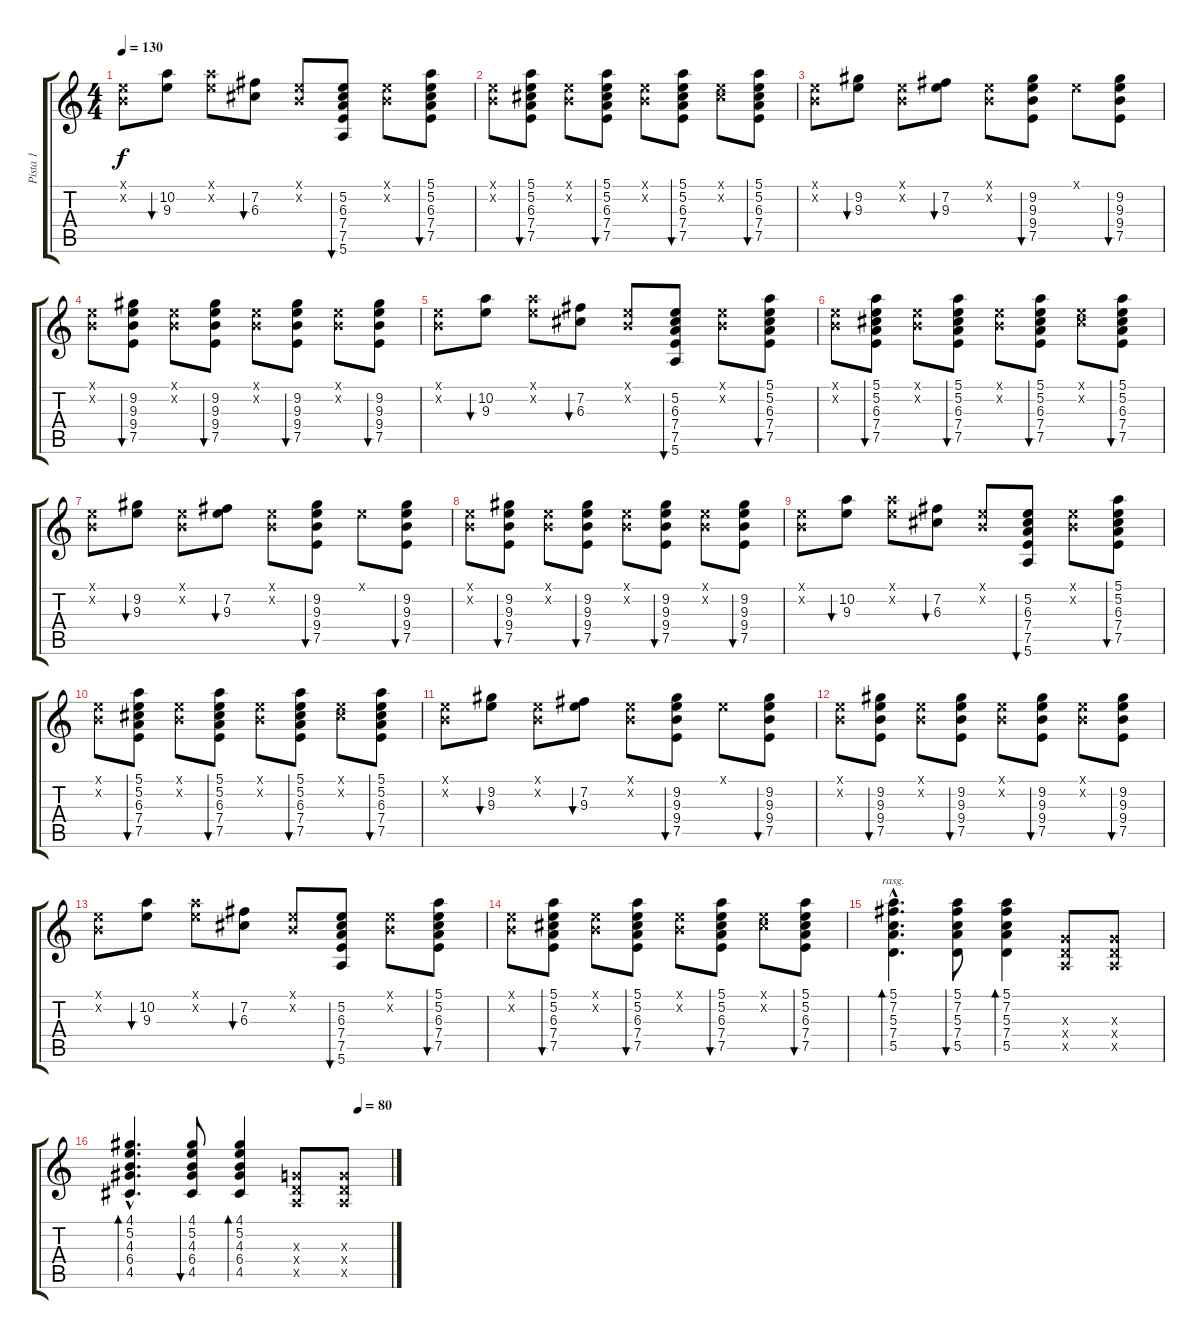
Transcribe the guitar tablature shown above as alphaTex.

\track ("Pista 1" "Pista 1") {instrument electricguitarclean}
\staff {score tabs}
\tuning (E4 B3 G3 D3 A2 E2) {hide}
\ts (4 4)
\tempo 130
\clef g2
\ks c
(0.1{x} 0.2{x}).8{dy f} (10.2 9.3).8{bu 60} (5.1{x} 5.2{x}).8 (7.2 6.3).8{bu 60} (0.1{x} 0.2{x}).8 (5.2 6.3 7.4 7.5 5.6).8{bu 60} (0.1{x} 0.2{x}).8 (5.1 5.2 6.3 7.4 7.5).8{bu 60} |
(0.1{x} 0.2{x}).8 (5.1 5.2 6.3 7.4 7.5).8{bu 60} (0.1{x} 0.2{x}).8 (5.1 5.2 6.3 7.4 7.5).8{bu 60} (0.1{x} 0.2{x}).8 (5.1 5.2 6.3 7.4 7.5).8{bu 60} (0.1{x} 2.2{x}).8 (5.1 5.2 6.3 7.4 7.5).8{bu 60} |
(0.1{x} 0.2{x}).8 (9.2 9.3).8{bu 60} (0.1{x} 0.2{x}).8 (7.2 9.3).8{bu 60} (0.1{x} 0.2{x}).8 (9.2 9.3 9.4 7.5).8{bu 60} 0.1{x}.8 (9.2 9.3 9.4 7.5).8{bu 60} |
(0.1{x} 0.2{x}).8 (9.2 9.3 9.4 7.5).8{bu 60} (0.1{x} 0.2{x}).8 (9.2 9.3 9.4 7.5).8{bu 60} (0.1{x} 0.2{x}).8 (9.2 9.3 9.4 7.5).8{bu 60} (0.1{x} 0.2{x}).8 (9.2 9.3 9.4 7.5).8{bu 60} |
(0.1{x} 0.2{x}).8 (10.2 9.3).8{bu 60} (5.1{x} 5.2{x}).8 (7.2 6.3).8{bu 60} (0.1{x} 0.2{x}).8 (5.2 6.3 7.4 7.5 5.6).8{bu 60} (0.1{x} 0.2{x}).8 (5.1 5.2 6.3 7.4 7.5).8{bu 60} |
(0.1{x} 0.2{x}).8 (5.1 5.2 6.3 7.4 7.5).8{bu 60} (0.1{x} 0.2{x}).8 (5.1 5.2 6.3 7.4 7.5).8{bu 60} (0.1{x} 0.2{x}).8 (5.1 5.2 6.3 7.4 7.5).8{bu 60} (0.1{x} 2.2{x}).8 (5.1 5.2 6.3 7.4 7.5).8{bu 60} |
(0.1{x} 0.2{x}).8 (9.2 9.3).8{bu 60} (0.1{x} 0.2{x}).8 (7.2 9.3).8{bu 60} (0.1{x} 0.2{x}).8 (9.2 9.3 9.4 7.5).8{bu 60} 0.1{x}.8 (9.2 9.3 9.4 7.5).8{bu 60} |
(0.1{x} 0.2{x}).8 (9.2 9.3 9.4 7.5).8{bu 60} (0.1{x} 0.2{x}).8 (9.2 9.3 9.4 7.5).8{bu 60} (0.1{x} 0.2{x}).8 (9.2 9.3 9.4 7.5).8{bu 60} (0.1{x} 0.2{x}).8 (9.2 9.3 9.4 7.5).8{bu 60} |
(0.1{x} 0.2{x}).8 (10.2 9.3).8{bu 60} (5.1{x} 5.2{x}).8 (7.2 6.3).8{bu 60} (0.1{x} 0.2{x}).8 (5.2 6.3 7.4 7.5 5.6).8{bu 60} (0.1{x} 0.2{x}).8 (5.1 5.2 6.3 7.4 7.5).8{bu 60} |
(0.1{x} 0.2{x}).8 (5.1 5.2 6.3 7.4 7.5).8{bu 60} (0.1{x} 0.2{x}).8 (5.1 5.2 6.3 7.4 7.5).8{bu 60} (0.1{x} 0.2{x}).8 (5.1 5.2 6.3 7.4 7.5).8{bu 60} (0.1{x} 2.2{x}).8 (5.1 5.2 6.3 7.4 7.5).8{bu 60} |
(0.1{x} 0.2{x}).8 (9.2 9.3).8{bu 60} (0.1{x} 0.2{x}).8 (7.2 9.3).8{bu 60} (0.1{x} 0.2{x}).8 (9.2 9.3 9.4 7.5).8{bu 60} 0.1{x}.8 (9.2 9.3 9.4 7.5).8{bu 60} |
(0.1{x} 0.2{x}).8 (9.2 9.3 9.4 7.5).8{bu 60} (0.1{x} 0.2{x}).8 (9.2 9.3 9.4 7.5).8{bu 60} (0.1{x} 0.2{x}).8 (9.2 9.3 9.4 7.5).8{bu 60} (0.1{x} 0.2{x}).8 (9.2 9.3 9.4 7.5).8{bu 60} |
(0.1{x} 0.2{x}).8 (10.2 9.3).8{bu 60} (5.1{x} 5.2{x}).8 (7.2 6.3).8{bu 60} (0.1{x} 0.2{x}).8 (5.2 6.3 7.4 7.5 5.6).8{bu 60} (0.1{x} 0.2{x}).8 (5.1 5.2 6.3 7.4 7.5).8{bu 60} |
(0.1{x} 0.2{x}).8 (5.1 5.2 6.3 7.4 7.5).8{bu 60} (0.1{x} 0.2{x}).8 (5.1 5.2 6.3 7.4 7.5).8{bu 60} (0.1{x} 0.2{x}).8 (5.1 5.2 6.3 7.4 7.5).8{bu 60} (0.1{x} 2.2{x}).8 (5.1 5.2 6.3 7.4 7.5).8{bu 60} |
(5.1{hac} 7.2{hac} 5.3{hac} 7.4{hac} 5.5{hac}).4{d bd 120 rasg ii} (5.1 7.2 5.3 7.4 5.5).8{bu 60} (5.1 7.2 5.3 7.4 5.5).4{bd 120} (0.3{x} 0.4{x} 0.5{x}).8 (0.3{x} 0.4{x} 0.5{x}).8 |
\tempo (80 0.875)
(4.1{hac} 5.2{hac} 4.3{hac} 6.4{hac} 4.5{hac}).4{d bd 120} (4.1 5.2 4.3 6.4 4.5).8{bu 120} (4.1 5.2 4.3 6.4 4.5).4{bd 120} (0.3{x} 0.4{x} 0.5{x}).8 (0.3{x} 0.4{x} 0.5{x}).8
